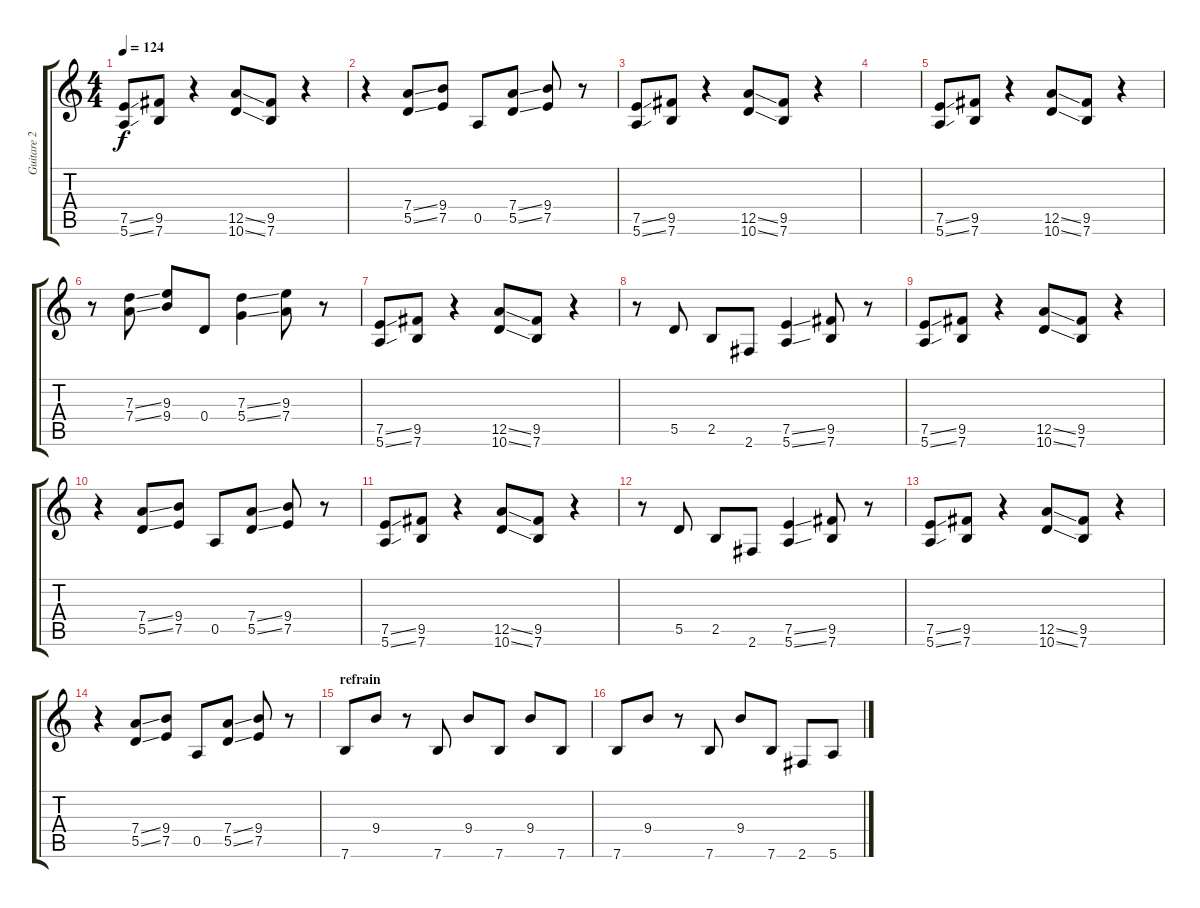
\track ("Guitare 2" "Guitare 2") {instrument overdrivenguitar}
\staff {score tabs}
\tuning (E4 B3 G3 D3 A2 E2) {hide}
\ts (4 4)
\tempo 124
\clef g2
\ks c
(7.5{ss} 5.6{ss}).8{dy f} (9.5 7.6).8 r.4 (12.5{ss} 10.6{ss}).8 (9.5 7.6).8 r.4 |
r.4 (7.4{ss} 5.5{ss}).8 (9.4 7.5).8 0.5.8 (7.4{ss} 5.5{ss}).8 (9.4 7.5).8 r.8 |
(7.5{ss} 5.6{ss}).8 (9.5 7.6).8 r.4 (12.5{ss} 10.6{ss}).8 (9.5 7.6).8 r.4 |
|
(7.5{ss} 5.6{ss}).8 (9.5 7.6).8 r.4 (12.5{ss} 10.6{ss}).8 (9.5 7.6).8 r.4 |
r.8 (7.3{ss} 7.4{ss}).8 (9.3 9.4).8 0.4.8 (7.3{ss} 5.4{ss}).4 (9.3 7.4).8 r.8 |
(7.5{ss} 5.6{ss}).8 (9.5 7.6).8 r.4 (12.5{ss} 10.6{ss}).8 (9.5 7.6).8 r.4 |
r.8 5.5.8 2.5.8 2.6.8 (7.5{ss} 5.6{ss}).4 (9.5 7.6).8 r.8 |
(7.5{ss} 5.6{ss}).8 (9.5 7.6).8 r.4 (12.5{ss} 10.6{ss}).8 (9.5 7.6).8 r.4 |
r.4 (7.4{ss} 5.5{ss}).8 (9.4 7.5).8 0.5.8 (7.4{ss} 5.5{ss}).8 (9.4 7.5).8 r.8 |
(7.5{ss} 5.6{ss}).8 (9.5 7.6).8 r.4 (12.5{ss} 10.6{ss}).8 (9.5 7.6).8 r.4 |
r.8 5.5.8 2.5.8 2.6.8 (7.5{ss} 5.6{ss}).4 (9.5 7.6).8 r.8 |
(7.5{ss} 5.6{ss}).8 (9.5 7.6).8 r.4 (12.5{ss} 10.6{ss}).8 (9.5 7.6).8 r.4 |
r.4 (7.4{ss} 5.5{ss}).8 (9.4 7.5).8 0.5.8 (7.4{ss} 5.5{ss}).8 (9.4 7.5).8 r.8 |
\section ("" "refrain")
7.6.8 9.4.8 r.8 7.6.8 9.4.8 7.6.8 9.4.8 7.6.8 |
7.6.8 9.4.8 r.8 7.6.8 9.4.8 7.6.8 2.6.8 5.6.8
